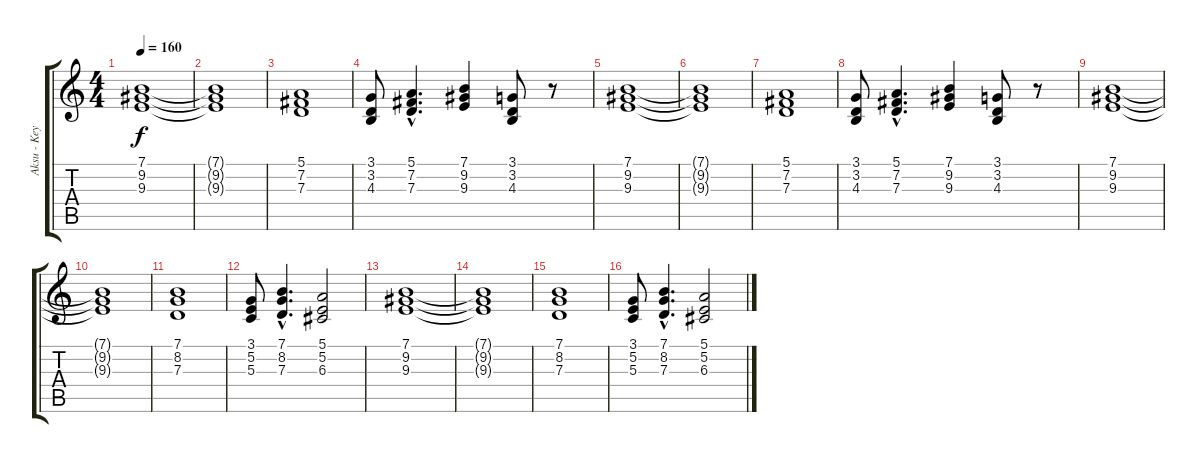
\track ("Aksu - Keyboards" "Aksu - Key") {instrument stringensemble1}
\staff {score tabs}
\tuning (E4 B3 G3 D3 A2 E2) {hide}
\ts (4 4)
\tempo 160
\clef g2
\ks c
(7.1 9.2 9.3).1{dy f} |
(7.1{t} 9.2{t} 9.3{t}).1 |
(5.1 7.2 7.3).1 |
(3.1 3.2 4.3).8 (5.1{hac} 7.2{hac} 7.3{hac}).4{d} (7.1 9.2 9.3).4 (3.1 3.2 4.3).8 r.8 |
(7.1 9.2 9.3).1 |
(7.1{t} 9.2{t} 9.3{t}).1 |
(5.1 7.2 7.3).1 |
(3.1 3.2 4.3).8 (5.1{hac} 7.2{hac} 7.3{hac}).4{d} (7.1 9.2 9.3).4 (3.1 3.2 4.3).8 r.8 |
(7.1 9.2 9.3).1 |
(7.1{t} 9.2{t} 9.3{t}).1 |
(7.1 8.2 7.3).1 |
(3.1 5.2 5.3).8 (7.1{hac} 8.2{hac} 7.3{hac}).4{d} (5.1 5.2 6.3).2 |
(7.1 9.2 9.3).1 |
(7.1{t} 9.2{t} 9.3{t}).1 |
(7.1 8.2 7.3).1 |
(3.1 5.2 5.3).8 (7.1{hac} 8.2{hac} 7.3{hac}).4{d} (5.1 5.2 6.3).2
